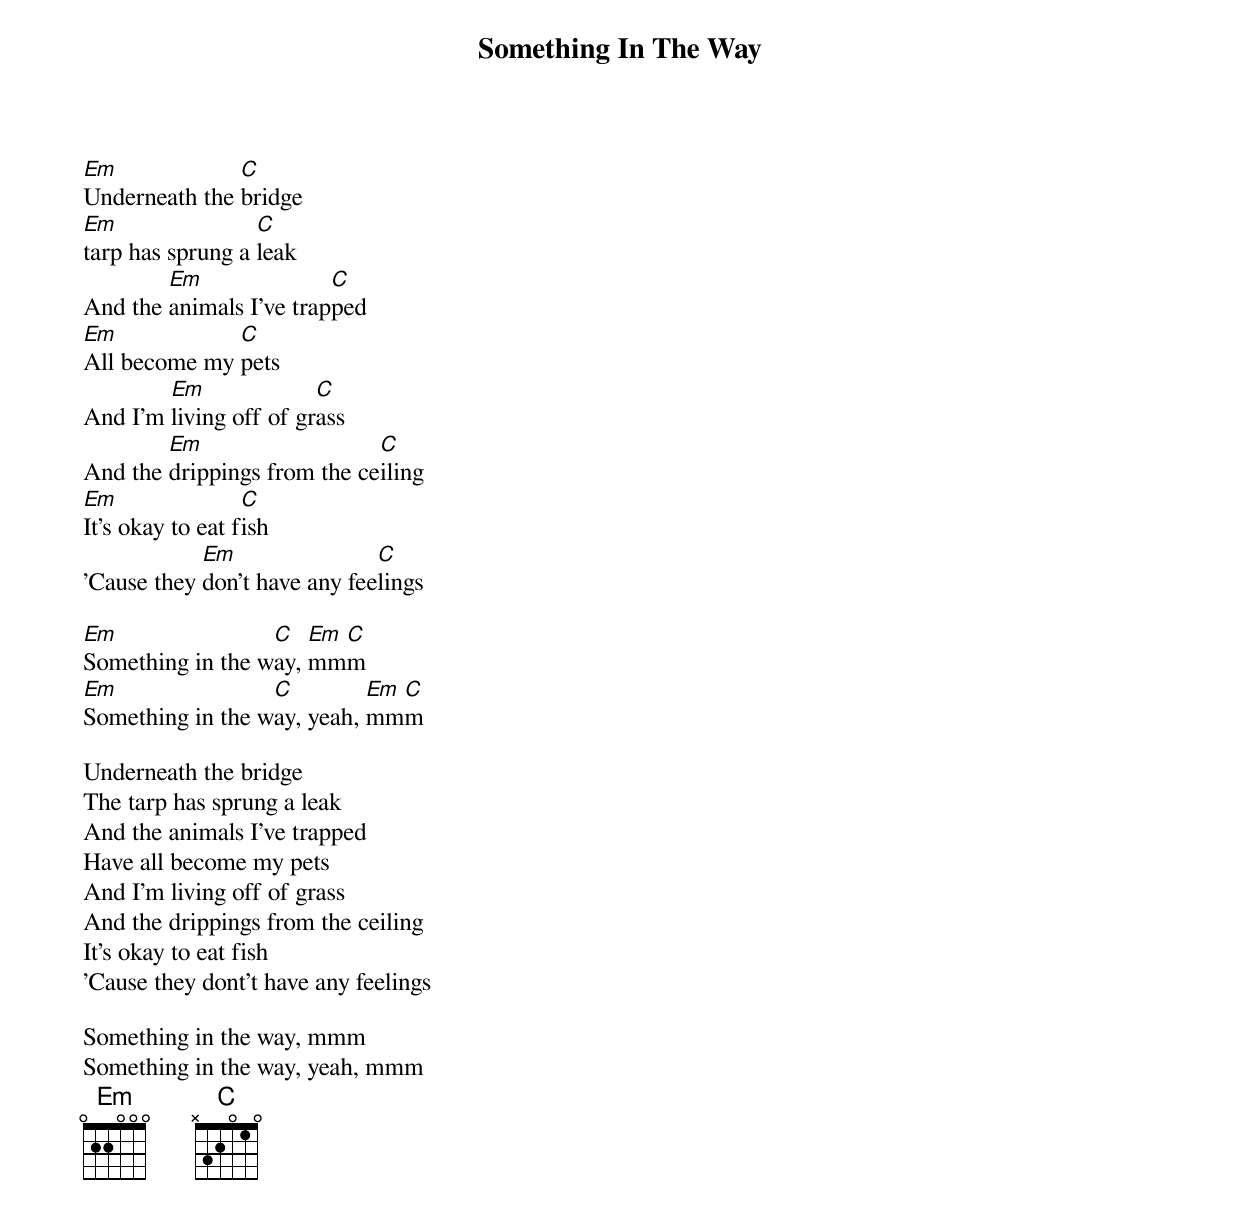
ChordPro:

{title: Something In The Way}

[Em]Underneath the [C]bridge
[Em]tarp has sprung a [C]leak
And the [Em]animals I've trap[C]ped
[Em]All become my [C]pets
And I'm [Em]living off of gr[C]ass
And the [Em]drippings from the ce[C]iling
[Em]It's okay to eat f[C]ish
'Cause they [Em]don't have any fee[C]lings

[Em]Something in the w[C]ay, [Em]mm[C]m
[Em]Something in the w[C]ay, yeah, [Em]mm[C]m

Underneath the bridge
The tarp has sprung a leak
And the animals I've trapped
Have all become my pets
And I'm living off of grass
And the drippings from the ceiling
It's okay to eat fish
'Cause they dont't have any feelings

Something in the way, mmm
Something in the way, yeah, mmm
